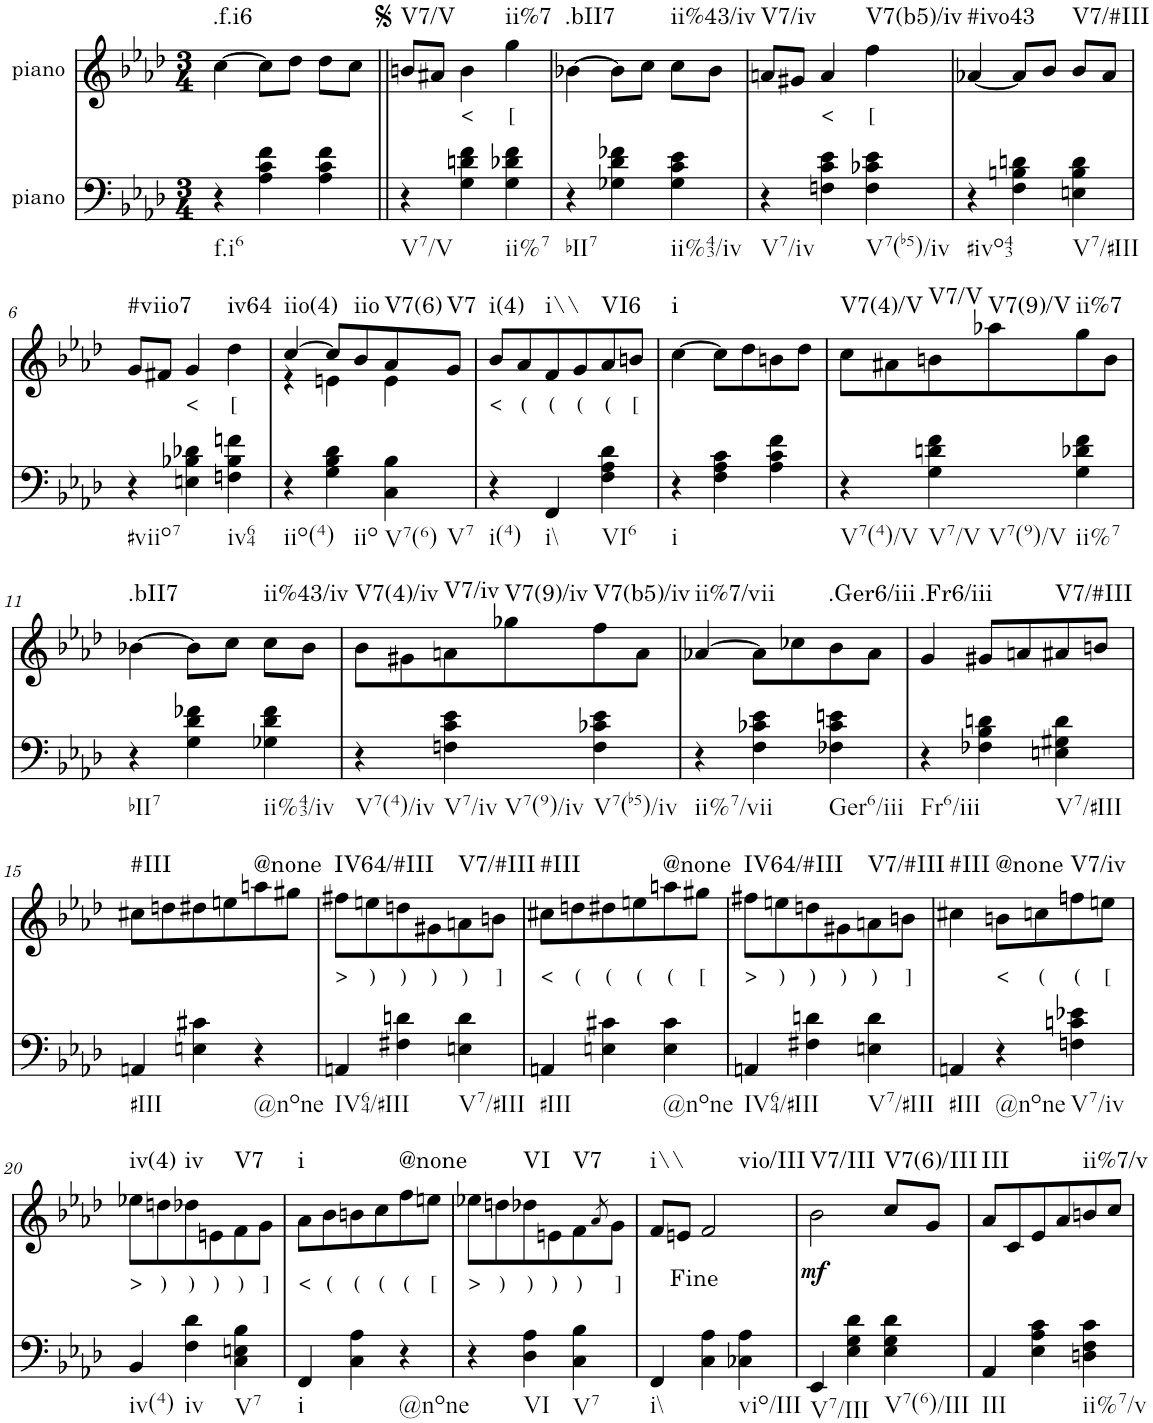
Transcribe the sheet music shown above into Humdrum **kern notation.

**kern	**kern	**text	**dynam	**harte
*part2	*part1	*part1	*part1	*part1
*staff2	*staff1	*staff1	*staff1	*
*I"piano	*I"piano	*	*	*
*I'Pno	*I'Pno	*	*	*
*clefF4	*clefG2	*	*	*
*k[b-e-a-d-]	*k[b-e-a-d-]	*	*	*
*f:	*f:	*	*	*
*M3/4	*M3/4	*	*	*
=1	=1	=1	=1	=1
!	!	!	!	!LO:H:kt=.f.i6
4r	[4cc\	.	.	N
4A-\ 4c\ 4f\	8cc\L]	.	.	.
.	8dd-\J	.	.	.
4A-\ 4c\ 4f\	8dd-\L	.	.	.
.	8cc\J	.	.	.
=2||	=2||	=2||	=2||	=2||
!	!	!	!	!LO:H:kt=V7/V
4r	8bn/L	.	.	N
.	8a#X/J	.	.	.
!	!	!LO:LY:b	!	!
4G\ 4dn\ 4f\	4b\	<	.	.
!	!	!LO:LY:b	!	!LO:H:kt=ii%7
4G\ 4d-X\ 4f\	4gg\	[	.	N
=3	=3	=3	=3	=3
!	!	!	!	!LO:H:kt=.bII7
4r	[4b-X\	.	.	N
4G-X\ 4d-\ 4f-X\	8b-\L]	.	.	.
.	8cc\J	.	.	.
!	!	!	!	!LO:H:kt=ii%43/iv
4G-\ 4c\ 4e-\	8cc\L	.	.	N
.	8b-\J	.	.	.
=4	=4	=4	=4	=4
!	!	!	!	!LO:H:kt=V7/iv
4r	8an/L	.	.	N
.	8g#X/J	.	.	.
!	!	!LO:LY:b	!	!
4Fn\ 4c\ 4e-\	4a/	<	.	.
!	!	!LO:LY:b	!	!LO:H:kt=V7(b5)/iv
4F\ 4c-X\ 4e-\	4ff\	[	.	N
=5	=5	=5	=5	=5
!	!	!	!	!LO:H:kt=#ivo43
4r	[4a-X/	.	.	N
4F\ 4Bn\ 4dn\	8a-/L]	.	.	.
.	8b-/J	.	.	.
!	!	!	!	!LO:H:kt=V7/#III
4En\ 4B\ 4d\	8b-/L	.	.	N
.	8a-/J	.	.	.
!!LO:LB:g=z
=6	=6	=6	=6	=6
!	!	!	!	!LO:H:kt=#viio7
4r	8g/L	.	.	N
.	8f#X/J	.	.	.
!	!	!LO:LY:b	!	!
4En\ 4B-X\ 4d-X\	4g/	<	.	.
!	!	!LO:LY:b	!	!LO:H:kt=iv64
4Fn\ 4B-\ 4fn\	4dd-\	[	.	N
=7	=7	=7	=7	=7
*	*^	*	*	*
!	!	!	!	!	!LO:H:kt=iio(4)
4r	[4cc/	4r	.	.	N
4G\ 4B-\ 4d-\	8cc/L]	4en\	.	.	.
!	!	!	!	!	!LO:H:kt=iio
.	8b-/	.	.	.	N
!	!	!	!	!	!LO:H:kt=V7(6)
4C\ 4B-\	8a-/	4e\	.	.	N
!	!	!	!	!	!LO:H:kt=V7
.	8g/J	.	.	.	N
*	*v	*v	*	*	*
=8	=8	=8	=8	=8
!	!	!LO:LY:b	!	!LO:H:kt=i(4)
4r	8b-/L	<	.	N
!	!	!LO:LY:b	!	!
.	8a-/	(	.	.
!	!	!LO:LY:b	!	!LO:H:kt=i\\
4FF/	8f/	(	.	N
!	!	!LO:LY:b	!	!
.	8g/	(	.	.
!	!	!LO:LY:b	!	!LO:H:kt=VI6
4F\ 4A-\ 4d-\	8a-/	(	.	N
!	!	!LO:LY:b	!	!
.	8bn/J	[	.	.
=9	=9	=9	=9	=9
!	!	!	!	!LO:H:kt=i
4r	[4cc\	.	.	N
4F\ 4A-\ 4c\	8cc\L]	.	.	.
.	8dd-\	.	.	.
4A-\ 4c\ 4f\	8bn\	.	.	.
.	8dd-\J	.	.	.
=10	=10	=10	=10	=10
!	!	!	!	!LO:H:kt=V7(4)/V
4r	8cc\L	.	.	N
.	8a#X\	.	.	.
!	!	!	!	!LO:H:kt=V7/V
4G\ 4dn\ 4f\	8bn\	.	.	N
!	!	!	!	!LO:H:kt=V7(9)/V
.	8aa-X\	.	.	N
!	!	!	!	!LO:H:kt=ii%7
4G\ 4d-X\ 4f\	8gg\	.	.	N
.	8b\J	.	.	.
!!LO:LB:g=z
=11	=11	=11	=11	=11
!	!	!	!	!LO:H:kt=.bII7
4r	[4b-X\	.	.	N
4G\ 4d-\ 4f-X\	8b-\L]	.	.	.
.	8cc\J	.	.	.
!	!	!	!	!LO:H:kt=ii%43/iv
4G-X\ 4d-\ 4f-\	8cc\L	.	.	N
.	8b-\J	.	.	.
=12	=12	=12	=12	=12
!	!	!	!	!LO:H:kt=V7(4)/iv
4r	8b-\L	.	.	N
.	8g#X\	.	.	.
!	!	!	!	!LO:H:kt=V7/iv
4Fn\ 4c\ 4e-\	8an\	.	.	N
!	!	!	!	!LO:H:kt=V7(9)/iv
.	8gg-X\	.	.	N
!	!	!	!	!LO:H:kt=V7(b5)/iv
4F\ 4c-X\ 4e-\	8ff\	.	.	N
.	8a\J	.	.	.
=13	=13	=13	=13	=13
!	!	!	!	!LO:H:kt=ii%7/vii
4r	[4a-X/	.	.	N
4F\ 4c-X\ 4e-\	8a-\L]	.	.	.
.	8cc-X\	.	.	.
!	!	!	!	!LO:H:kt=.Ger6/iii
4F-X\ 4c-\ 4en\	8b-\	.	.	N
.	8a-\J	.	.	.
=14	=14	=14	=14	=14
!	!	!	!	!LO:H:kt=.Fr6/iii
4r	4g/	.	.	N
4F-X\ 4B-\ 4dn\	8g#X/L	.	.	.
.	8an/	.	.	.
!	!	!	!	!LO:H:kt=V7/#III
4En\ 4G#X\ 4d\	8a#X/	.	.	N
.	8bn/J	.	.	.
!!LO:LB:g=z
=15	=15	=15	=15	=15
!	!	!	!	!LO:H:kt=#III
4AAn/	8cc#X\L	.	.	N
.	8ddn\	.	.	.
4En\ 4c#X\	8dd#X\	.	.	.
.	8een\	.	.	.
!	!	!	!	!LO:H:kt=@none
4r	8aan\	.	.	N
.	8gg#X\J	.	.	.
=16	=16	=16	=16	=16
!	!	!LO:LY:b	!	!LO:H:kt=IV64/#III
4AAn/	8ff#X\L	>	.	N
!	!	!LO:LY:b	!	!
.	8een\	)	.	.
!	!	!LO:LY:b	!	!
4F#X\ 4dn\	8ddn\	)	.	.
!	!	!LO:LY:b	!	!
.	8g#X\	)	.	.
!	!	!LO:LY:b	!	!LO:H:kt=V7/#III
4En\ 4d\	8an\	)	.	N
!	!	!LO:LY:b	!	!
.	8bn\J	]	.	.
=17	=17	=17	=17	=17
!	!	!LO:LY:b	!	!LO:H:kt=#III
4AAn/	8cc#X\L	<	.	N
!	!	!LO:LY:b	!	!
.	8ddn\	(	.	.
!	!	!LO:LY:b	!	!
4En\ 4c#X\	8dd#X\	(	.	.
!	!	!LO:LY:b	!	!
.	8een\	(	.	.
!	!	!LO:LY:b	!	!LO:H:kt=@none
4E\ 4c#\	8aan\	(	.	N
!	!	!LO:LY:b	!	!
.	8gg#X\J	[	.	.
=18	=18	=18	=18	=18
!	!	!LO:LY:b	!	!LO:H:kt=IV64/#III
4AAn/	8ff#X\L	>	.	N
!	!	!LO:LY:b	!	!
.	8een\	)	.	.
!	!	!LO:LY:b	!	!
4F#X\ 4dn\	8ddn\	)	.	.
!	!	!LO:LY:b	!	!
.	8g#X\	)	.	.
!	!	!LO:LY:b	!	!LO:H:kt=V7/#III
4En\ 4d\	8an\	)	.	N
!	!	!LO:LY:b	!	!
.	8bn\J	]	.	.
=19	=19	=19	=19	=19
!	!	!	!	!LO:H:kt=#III
4AAn/	4cc#X\	.	.	N
!	!	!LO:LY:b	!	!LO:H:kt=@none
4r	8bn\L	<	.	N
!	!	!LO:LY:b	!	!
.	8ccn\	(	.	.
!	!	!LO:LY:b	!	!LO:H:kt=V7/iv
4Fn\ 4cn\ 4e-X\	8ffn\	(	.	N
!	!	!LO:LY:b	!	!
.	8een\J	[	.	.
!!LO:LB:g=z
=20	=20	=20	=20	=20
!	!	!LO:LY:b	!	!LO:H:kt=iv(4)
4BB-/	8ee-X\L	>	.	N
!	!	!LO:LY:b	!	!
.	8ddn\	)	.	.
!	!	!LO:LY:b	!	!LO:H:kt=iv
4F\ 4d-\	8dd-X\	)	.	N
!	!	!LO:LY:b	!	!
.	8en\	)	.	.
!	!	!LO:LY:b	!	!LO:H:kt=V7
4C\ 4En\ 4B-\	8f\	)	.	N
!	!	!LO:LY:b	!	!
.	8g\J	]	.	.
=21	=21	=21	=21	=21
!	!	!LO:LY:b	!	!LO:H:kt=i
4FF/	8a-\L	<	.	N
!	!	!LO:LY:b	!	!
.	8b-\	(	.	.
!	!	!LO:LY:b	!	!
4C\ 4A-\	8bn\	(	.	.
!	!	!LO:LY:b	!	!
.	8cc\	(	.	.
!	!	!LO:LY:b	!	!LO:H:kt=@none
4r	8ff\	(	.	N
!	!	!LO:LY:b	!	!
.	8een\J	[	.	.
=22	=22	=22	=22	=22
!	!	!LO:LY:b	!	!
4r	8ee-X\L	>	.	.
!	!	!LO:LY:b	!	!
.	8ddn\	)	.	.
!	!	!LO:LY:b	!	!LO:H:kt=VI
4D-\ 4A-\	8dd-X\	)	.	N
!	!	!LO:LY:b	!	!
.	8en\	)	.	.
!	!	!LO:LY:b	!	!LO:H:kt=V7
4C\ 4B-\	8f\	)	.	N
.	8qa-/	.	.	.
!	!	!LO:LY:b	!	!
.	8g\J	]	.	.
=23	=23	=23	=23	=23
!	!	!	!	!LO:H:kt=i\\
4FF/	8f/L	.	.	N
.	8en/J	.	.	.
!	!	!	!	!LO:H:kt=vio/III
4C\ 4A-\	2f/	.	.	N
4C-X\ 4A-\	.	.	.	.
=24	=24	=24	=24	=24
!	!	!	!LO:DY:b	!LO:H:kt=V7/III
4EE-/	2b-\	.	mf	N
4E-\ 4G\ 4d-\	.	.	.	.
!	!	!	!	!LO:H:kt=V7(6)/III
4E-\ 4G\ 4d-\	8cc/L	.	.	N
.	8g/J	.	.	.
=25	=25	=25	=25	=25
!	!	!	!	!LO:H:kt=III
4AA-/	8a-/L	.	.	N
.	8c/	.	.	.
4E-\ 4A-\ 4c\	8e-/	.	.	.
.	8a-/	.	.	.
!	!	!	!	!LO:H:kt=ii%7/v
4Dn\ 4F\ 4c\	8bn/	.	.	N
.	8cc/J	.	.	.
=	=	=	=	=
*-	*-	*-	*-	*-
